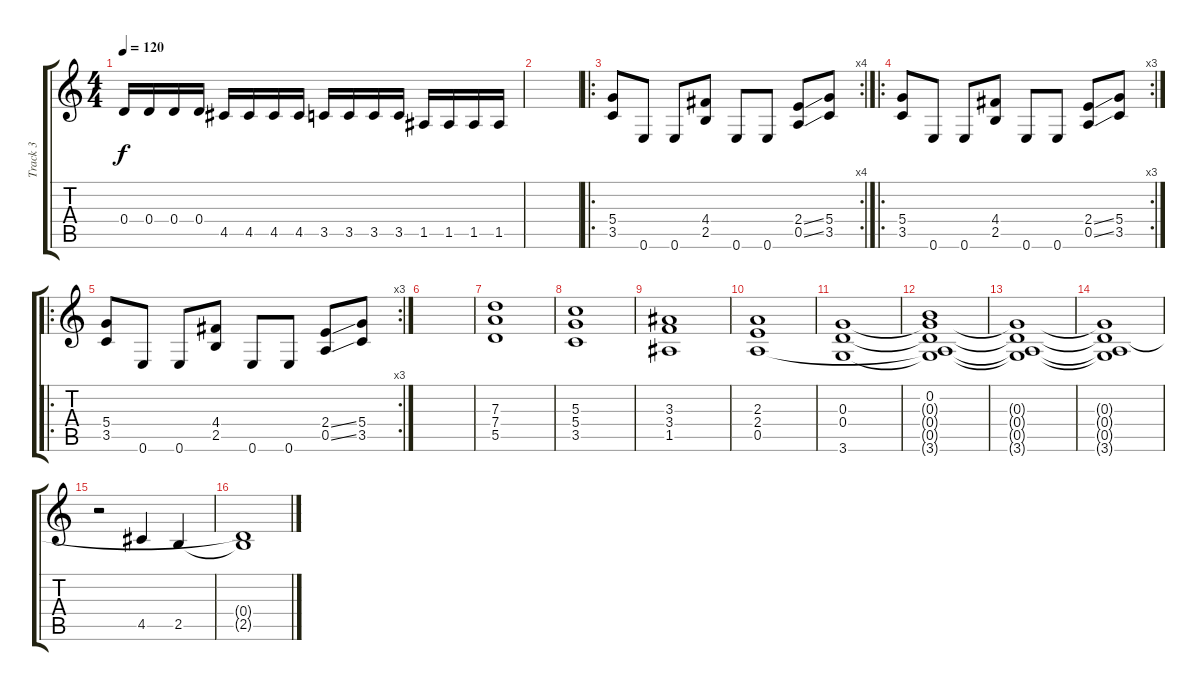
\track ("Track 3" "Track 3") {instrument distortionguitar}
\staff {score tabs}
\tuning (E4 B3 G3 D3 A2 E2) {hide}
\ts (4 4)
\tempo 120
\clef g2
\ks c
0.4.16{dy f} 0.4.16 0.4.16 0.4.16 4.5.16 4.5.16 4.5.16 4.5.16 3.5.16 3.5.16 3.5.16 3.5.16 1.5.16 1.5.16 1.5.16 1.5.16 |
|
\ro
\rc 4
(5.4 3.5).8{volume 14} 0.6.8 0.6.8 (4.4 2.5).8 0.6.8 0.6.8 (2.4{ss} 0.5{ss}).8 (5.4 3.5).8 |
\ro
\rc 3
(5.4 3.5).8 0.6.8 0.6.8 (4.4 2.5).8 0.6.8 0.6.8 (2.4{ss} 0.5{ss}).8 (5.4 3.5).8 |
\ro
\rc 3
(5.4 3.5).8 0.6.8 0.6.8 (4.4 2.5).8 0.6.8 0.6.8 (2.4{ss} 0.5{ss}).8 (5.4 3.5).8 |
|
(7.3 7.4 5.5).1 |
(5.3 5.4 3.5).1 |
(3.3 3.4 1.5).1 |
(2.3 2.4 0.5).1 |
(0.3 0.4 3.6).1 |
(0.2 0.3{t} 0.4{t} 0.5{t} 3.6{t}).1 |
(0.3{t} 0.4{t} 0.5{t} 3.6{t}).1 |
(0.3{t} 0.4{t} 0.5{t} 3.6{t}).1 |
r.2 4.5.4 2.5.4 |
(0.4{t} 2.5{t}).1
